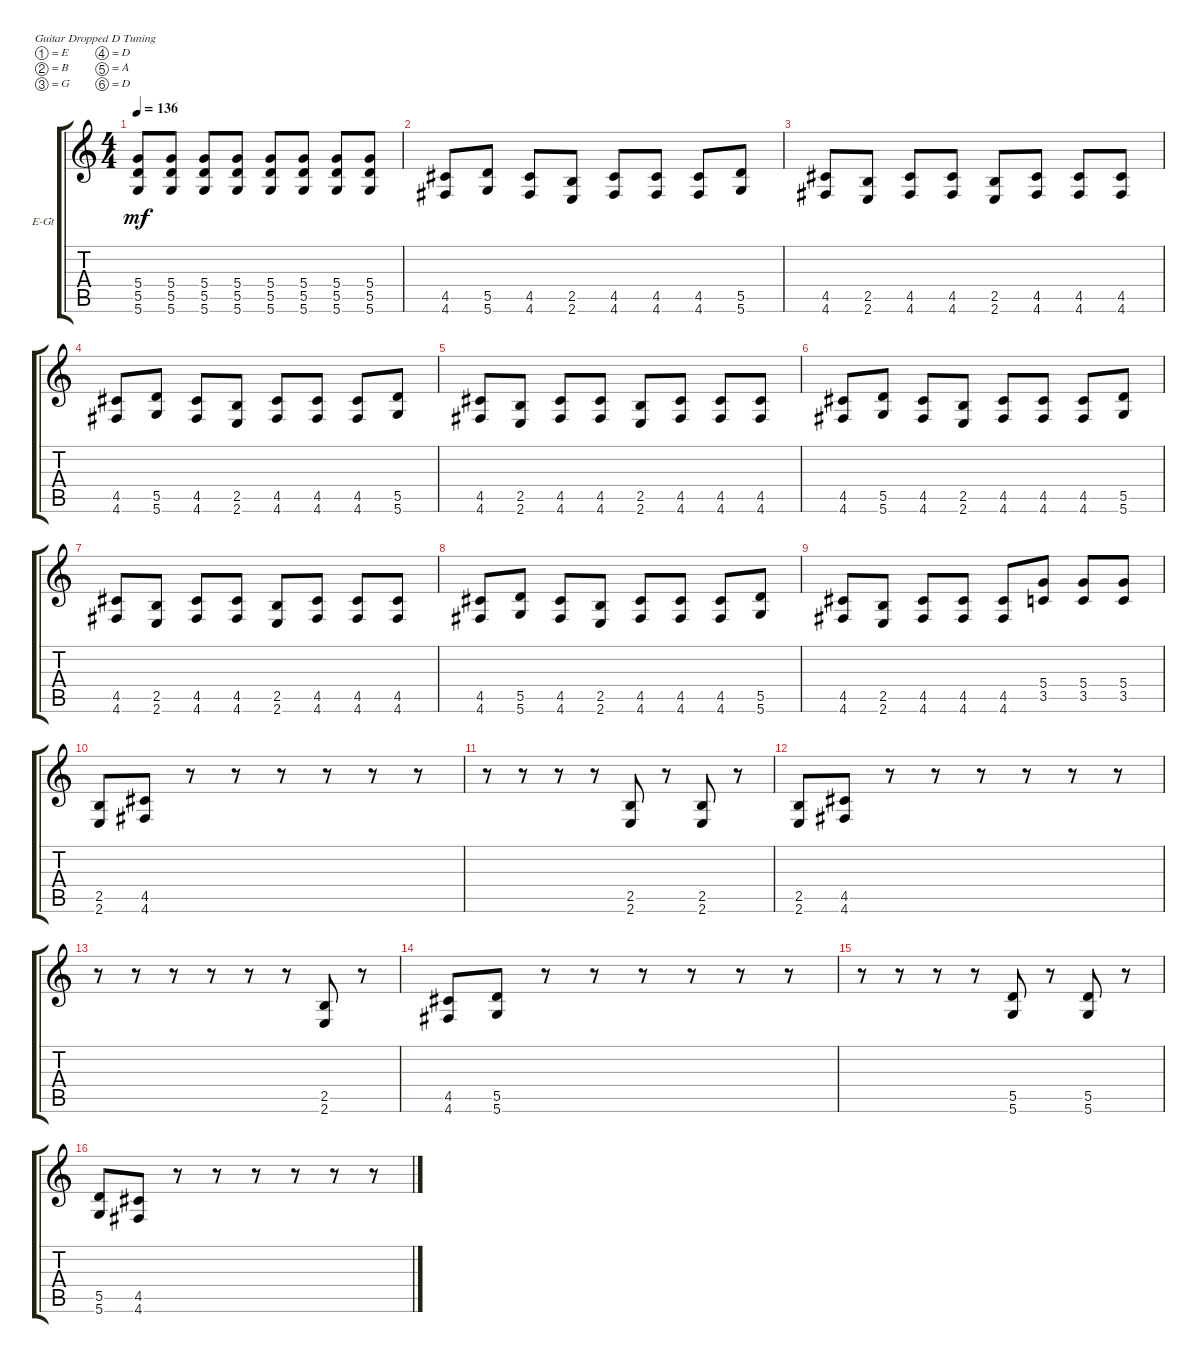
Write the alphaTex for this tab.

\defaultSystemsLayout 4
\bracketExtendMode groupsimilarinstruments
\firstSystemTrackNameOrientation horizontal
\otherSystemsTrackNameOrientation horizontal
\track ("Electric Guitar" "E-Gt") {instrument overdrivenguitar}
\staff {score tabs}
\tuning (E4 B3 G3 D3 A2 D2)
\ts (4 4)
\tempo 136
\clef g2
\ks c
(5.4 5.5 5.6).8{dy mf} (5.4 5.5 5.6).8 (5.4 5.5 5.6).8 (5.4 5.5 5.6).8 (5.4 5.5 5.6).8 (5.4 5.5 5.6).8 (5.4 5.5 5.6).8 (5.4 5.5 5.6).8 |
(4.6 4.5).8 (5.6 5.5).8 (4.6 4.5).8 (2.6 2.5).8 (4.6 4.5).8 (4.6 4.5).8 (4.6 4.5).8 (5.6 5.5).8 |
(4.6 4.5).8 (2.6 2.5).8 (4.6 4.5).8 (4.6 4.5).8 (2.6 2.5).8 (4.6 4.5).8 (4.6 4.5).8 (4.6 4.5).8 |
(4.6 4.5).8 (5.6 5.5).8 (4.6 4.5).8 (2.6 2.5).8 (4.6 4.5).8 (4.6 4.5).8 (4.6 4.5).8 (5.6 5.5).8 |
(4.6 4.5).8 (2.6 2.5).8 (4.6 4.5).8 (4.6 4.5).8 (2.5 2.6).8 (4.6 4.5).8 (4.6 4.5).8 (4.6 4.5).8 |
(4.6 4.5).8 (5.6 5.5).8 (4.6 4.5).8 (2.6 2.5).8 (4.6 4.5).8 (4.6 4.5).8 (4.6 4.5).8 (5.6 5.5).8 |
(4.6 4.5).8 (2.6 2.5).8 (4.6 4.5).8 (4.6 4.5).8 (2.6 2.5).8 (4.6 4.5).8 (4.6 4.5).8 (4.6 4.5).8 |
(4.6 4.5).8 (5.6 5.5).8 (4.6 4.5).8 (2.6 2.5).8 (4.6 4.5).8 (4.6 4.5).8 (4.6 4.5).8 (5.6 5.5).8 |
(4.6 4.5).8 (2.6 2.5).8 (4.6 4.5).8 (4.6 4.5).8 (4.6 4.5).8 (3.5 5.4).8 (3.5 5.4).8 (3.5 5.4).8 |
(2.6 2.5).8 (4.5 4.6).8 r.8 r.8 r.8 r.8 r.8 r.8 |
r.8 r.8 r.8 r.8 (2.5 2.6).8 r.8 (2.6 2.5).8 r.8 |
(2.6 2.5).8 (4.5 4.6).8 r.8 r.8 r.8 r.8 r.8 r.8 |
r.8 r.8 r.8 r.8 r.8 r.8 (2.6 2.5).8 r.8 |
(4.6 4.5).8 (5.5 5.6).8 r.8 r.8 r.8 r.8 r.8 r.8 |
r.8 r.8 r.8 r.8 (5.6 5.5).8 r.8 (5.5 5.6).8 r.8 |
(5.6 5.5).8 (4.5 4.6).8 r.8 r.8 r.8 r.8 r.8 r.8
